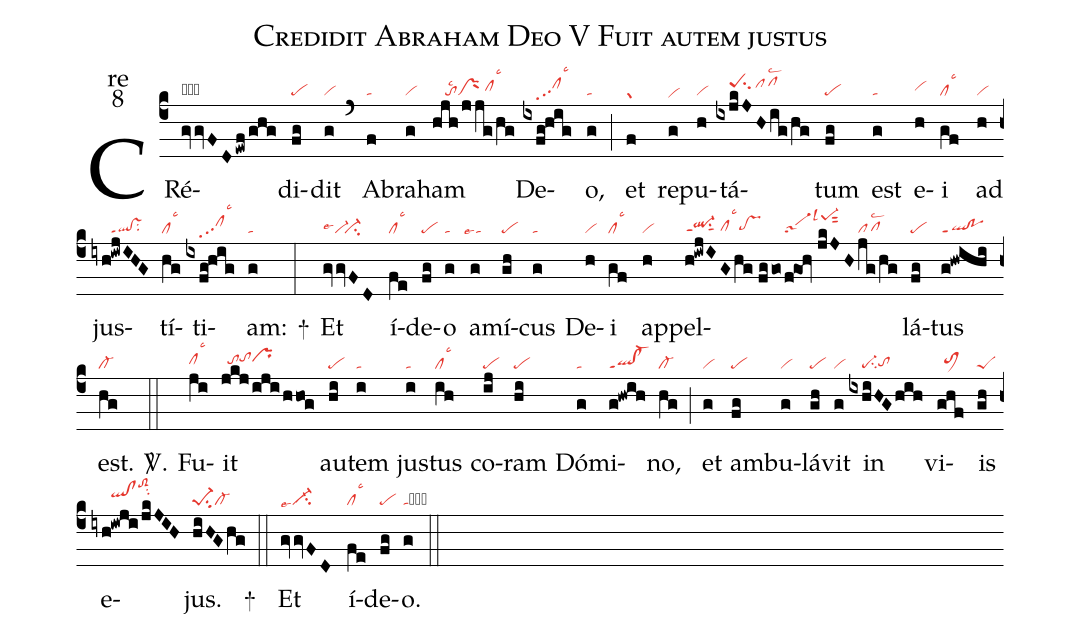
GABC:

name:Credidit Abraham Deo V Fuit autem justus;
office-part:re;
mode:8;
nabc-lines:1;
%%
(c4)
CRé(gvgvFD/ewf/ghg|obvi-hg`vi-su1sut1ql-toShi)di(fg|pe)dit(g|vi) (`)
A(f|ta)bra(g|vi)ham(hjh/jjg/hg|////tolsc2prM/clhhlsc3) De(ixfg!hig|////clhipp3lsc3)o,(g|ta) (;)
et(f|gr) re(g|vihe)pu(h|vi)tá(ixjkJH/ig/hg|////peShisu2pfhilsc2)tum(fg|pe) est(g|ta) e(h|vihh)i(gf|cllsc3) ad(h|vi) jus(iyh!iwjIHG|//////ql!vsppt1su2)tí(hg|cllsc3)ti(ixfg!hig|////clhipp3lsc3)am:(g|ta) +(:)
Et(gvgvFD|vi-lse4`vi-su2) í(fe|cllsc3)de(fg|pe)o(g|ta) a(g|``talse4)mí(gh|pe)cus(g|ta) De(h|vi)i(gf|cllsc3) ap(h|vi)pel(h!iwjIG/hg//fggo|ql-hhppt1su1sut1/clhglsc3pthg|f!goh//jkJH|sa-1pe-1hksut2lsl4|jg/hg|pflsc2)lá(fg|pe)tus(g!hwihi|ql!poppt1) est.(hg|cl-) <sp>V/</sp>.(::)
Fu(ji|clhhlsc3)it(jkj/iji/hhog|//tohhtohiprhi) au(hi|pe)tem(i|ta) jus(i|ta)tus(ih|cllsc3) co(ij|pe)ram(hi|pe) Dó(g|ta)mi(g!hwih|ql!cl-ppt1)no,(hg|cl-) (;)
et(g|vi) am(fg|pe)bu(g|vi)lá(gh|pe)vit(g|vi) in(ixhiHGhih|////pe-su2tohg) vi(ghf|//toM1hh)is(gh|peS) e(iyh!iwji/jkJIH|//////qlhi!clhitoS2hmsu2)jus.(hiHGhg|pe-1su2cl-) +(::)
Et(gvgvFD|vi-lse7```vi-hgsu2) í(fe|cllsc3)de(fg|pe)o.(g|tacb) (::)
